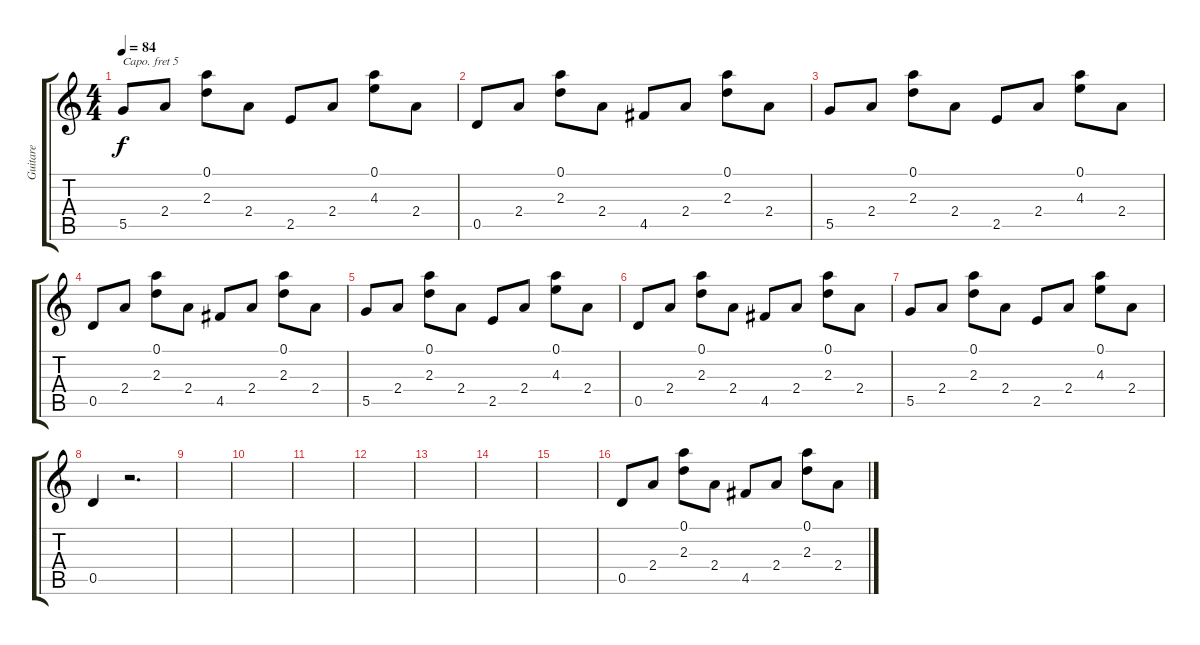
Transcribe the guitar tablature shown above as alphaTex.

\track ("Guitare" "Guitare") {instrument acousticguitarsteel}
\staff {score tabs}
\capo 5
\tuning (E4 B3 G3 D3 A2 E2) {hide}
\ts (4 4)
\tempo 84
\clef g2
\ks c
5.5.8{dy f} 2.4.8 (0.1 2.3).8 2.4.8 2.5.8 2.4.8 (0.1 4.3).8 2.4.8 |
0.5.8 2.4.8 (0.1 2.3).8 2.4.8 4.5.8 2.4.8 (0.1 2.3).8 2.4.8 |
5.5.8 2.4.8 (0.1 2.3).8 2.4.8 2.5.8 2.4.8 (0.1 4.3).8 2.4.8 |
0.5.8 2.4.8 (0.1 2.3).8 2.4.8 4.5.8 2.4.8 (0.1 2.3).8 2.4.8 |
5.5.8 2.4.8 (0.1 2.3).8 2.4.8 2.5.8 2.4.8 (0.1 4.3).8 2.4.8 |
0.5.8 2.4.8 (0.1 2.3).8 2.4.8 4.5.8 2.4.8 (0.1 2.3).8 2.4.8 |
5.5.8 2.4.8 (0.1 2.3).8 2.4.8 2.5.8 2.4.8 (0.1 4.3).8 2.4.8 |
0.5.4 r.2{d} |
|
|
|
|
|
|
|
0.5.8 2.4.8 (0.1 2.3).8 2.4.8 4.5.8 2.4.8 (0.1 2.3).8 2.4.8
